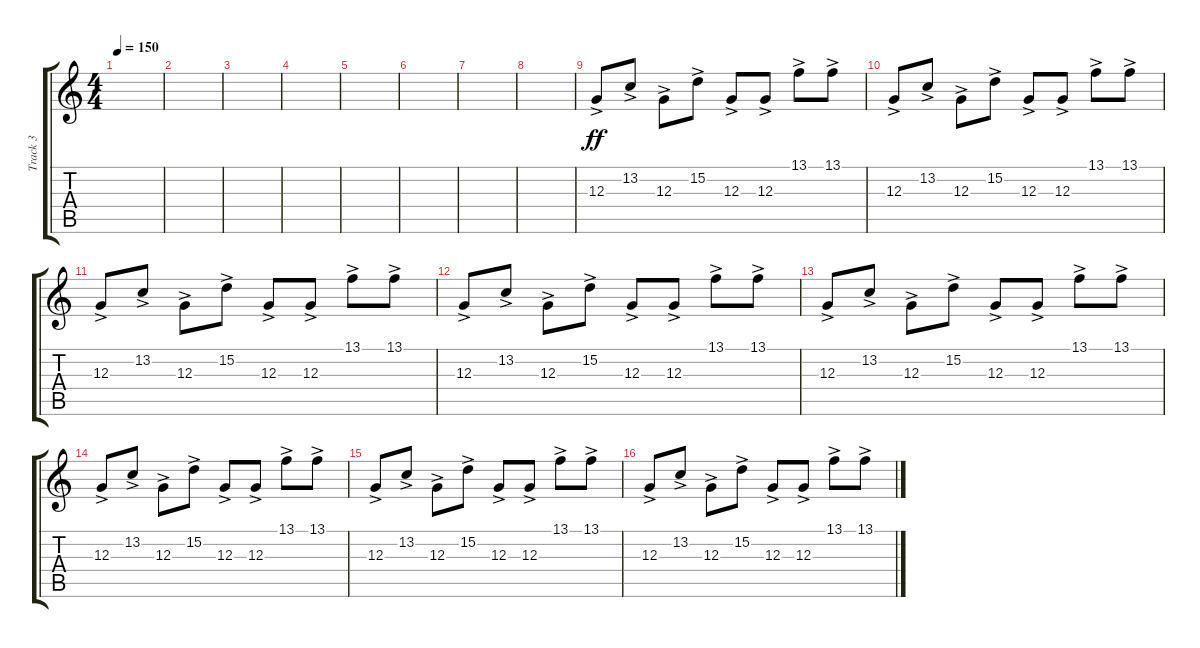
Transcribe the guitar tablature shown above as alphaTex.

\track ("Track 3" "Track 3") {instrument electricgrandpiano}
\staff {score tabs}
\tuning (E4 B3 G3 D3 A2 E2) {hide}
\ts (4 4)
\tempo 150
\clef g2
\ks c
|
|
|
|
|
|
|
|
12.3{ac}.8{dy ff} 13.2{ac}.8 12.3{ac}.8 15.2{ac}.8 12.3{ac}.8 12.3{ac}.8 13.1{ac}.8 13.1{ac}.8 |
12.3{ac}.8 13.2{ac}.8 12.3{ac}.8 15.2{ac}.8 12.3{ac}.8 12.3{ac}.8 13.1{ac}.8 13.1{ac}.8 |
12.3{ac}.8 13.2{ac}.8 12.3{ac}.8 15.2{ac}.8 12.3{ac}.8 12.3{ac}.8 13.1{ac}.8 13.1{ac}.8 |
12.3{ac}.8 13.2{ac}.8 12.3{ac}.8 15.2{ac}.8 12.3{ac}.8 12.3{ac}.8 13.1{ac}.8 13.1{ac}.8 |
12.3{ac}.8 13.2{ac}.8 12.3{ac}.8 15.2{ac}.8 12.3{ac}.8 12.3{ac}.8 13.1{ac}.8 13.1{ac}.8 |
12.3{ac}.8 13.2{ac}.8 12.3{ac}.8 15.2{ac}.8 12.3{ac}.8 12.3{ac}.8 13.1{ac}.8 13.1{ac}.8 |
12.3{ac}.8 13.2{ac}.8 12.3{ac}.8 15.2{ac}.8 12.3{ac}.8 12.3{ac}.8 13.1{ac}.8 13.1{ac}.8 |
12.3{ac}.8 13.2{ac}.8 12.3{ac}.8 15.2{ac}.8 12.3{ac}.8 12.3{ac}.8 13.1{ac}.8 13.1{ac}.8
